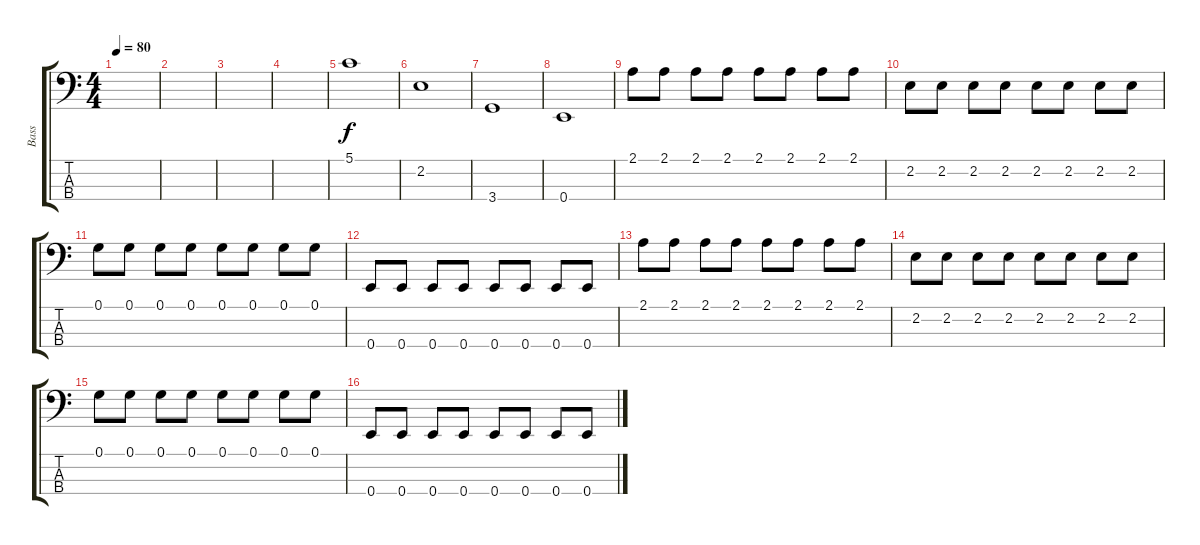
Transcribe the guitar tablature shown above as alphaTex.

\track ("Bass" "Bass") {instrument electricbassfinger}
\staff {score tabs}
\tuning (G2 D2 A1 E1) {hide}
\ts (4 4)
\tempo 80
\clef f4
\ks c
|
|
|
|
5.1.1 |
2.2.1 |
3.4.1 |
0.4.1 |
2.1.8 2.1.8 2.1.8 2.1.8 2.1.8 2.1.8 2.1.8 2.1.8 |
2.2.8 2.2.8 2.2.8 2.2.8 2.2.8 2.2.8 2.2.8 2.2.8 |
0.1.8 0.1.8 0.1.8 0.1.8 0.1.8 0.1.8 0.1.8 0.1.8 |
0.4.8 0.4.8 0.4.8 0.4.8 0.4.8 0.4.8 0.4.8 0.4.8 |
2.1.8 2.1.8 2.1.8 2.1.8 2.1.8 2.1.8 2.1.8 2.1.8 |
2.2.8 2.2.8 2.2.8 2.2.8 2.2.8 2.2.8 2.2.8 2.2.8 |
0.1.8 0.1.8 0.1.8 0.1.8 0.1.8 0.1.8 0.1.8 0.1.8 |
0.4.8 0.4.8 0.4.8 0.4.8 0.4.8 0.4.8 0.4.8 0.4.8
